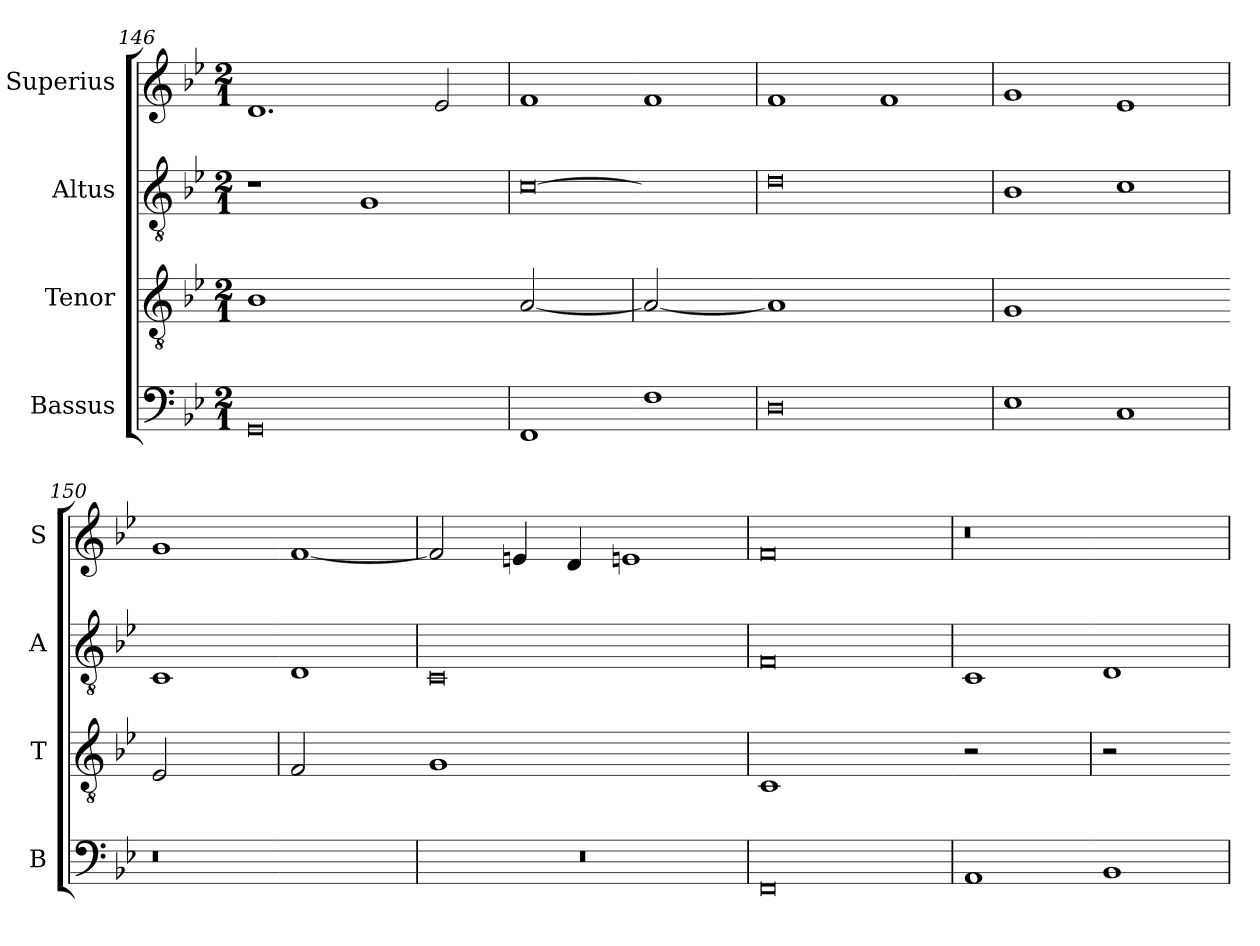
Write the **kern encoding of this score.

**kern	**kern	**kern	**kern
*part4	*part3	*part2	*part1
*staff4	*staff3	*staff2	*staff1
*I"Bassus	*I"Tenor	*I"Altus	*I"Superius
*I'B	*I'T	*I'A	*I'S
*clefF4	*clefGv2	*clefGv2	*clefG2
*k[b-e-]	*k[b-e-]	*k[b-e-]	*k[b-e-]
*M2/1	*M2/1	*M2/1	*M2/1
=146	=146	=146	=146
!	!LO:N:vis=1	!	!
0GG	0B-	1r	1.d
.	.	1G	.
.	.	.	2e-/
=147	=147-	=147	=147
!	!LO:N:vis=2	!LO:N:vis=0	!
1FF	[1A	[1c	1f
=-	=	=-	=-
!	!LO:N:vis=2	!	!
1F	1A_	1cyy]	1f
=148	=148-	=148	=148
!	!LO:N:vis=1	!	!
0D	0A]	0d	1f
.	.	.	1f
=149	=149	=149	=149
!	!LO:N:vis=1	!	!
1E-	0G	1B-	1g
1C	.	1c	1e-
=150	=150-	=150	=150
!LO:N:vis=0	!LO:N:vis=2	!	!
1r	1E-	1C	1g
=-	=	=-	=-
!	!LO:N:vis=2	!	!
1ryy	1F	1D	[1f
=151	=151-	=151	=151
!	!LO:N:vis=1	!	!
0r	0G	0C	2f/]
.	.	.	4en/
.	.	.	4d/
.	.	.	1en
=152	=152	=152	=152
!	!LO:N:vis=1	!	!
0FF	0C	0F	0f
=153	=153-	=153	=153
!	!LO:N:vis=2	!	!LO:N:vis=0
1AA	1r	1C	1r
=-	=	=-	=-
!	!LO:N:vis=2	!	!
1BB-	1r	1D	1ryy
=	=-	=	=
*-	*-	*-	*-
